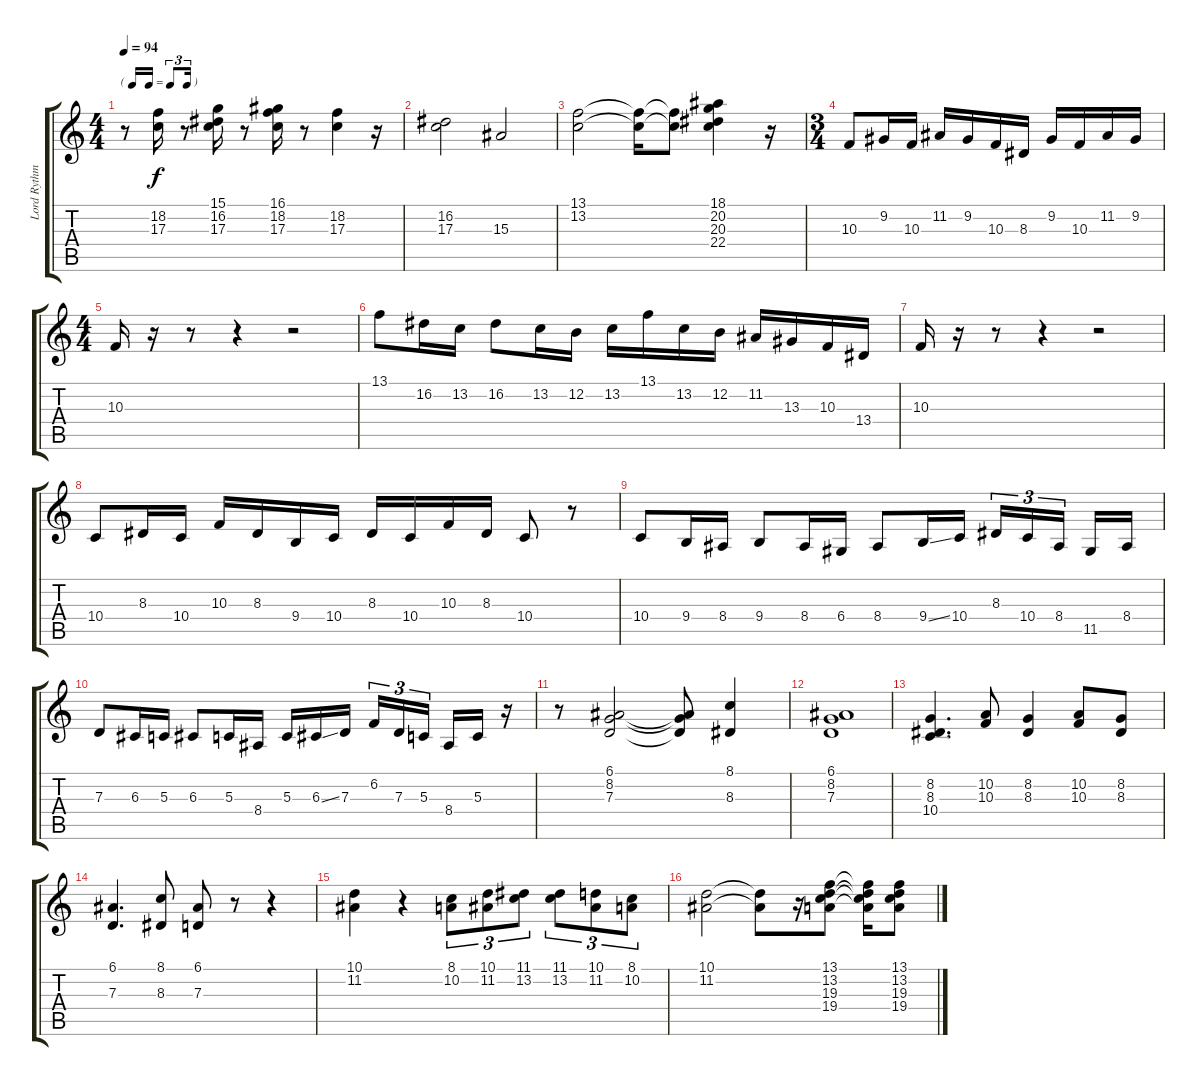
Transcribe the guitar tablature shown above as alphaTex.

\track ("Lord Rythm" "Lord Rythm") {instrument rockorgan}
\staff {score tabs}
\tuning (E4 B3 G3 D3 A2 E2) {hide}
\ts (4 4)
\tf triplet16th
\tempo 94
\clef g2
\ks c
r.8{dy f} (18.2 17.3).16 r.8 (15.1 16.2 17.3).16 r.8 (16.1 18.2 17.3).16 r.8 (18.2 17.3).4 r.16 |
(16.2 17.3).2 15.3.2 |
(13.1 13.2).2 (13.1{t} 13.2{t}).16 (13.1{t} 13.2{t}).8 (18.1 20.2 20.3 22.4).4 r.16 |
\ts (3 4)
10.3.8 9.2.16 10.3.16 11.2.16 9.2.16 10.3.16 8.3.16 9.2.16 10.3.16 11.2.16 9.2.16 |
\ts (4 4)
10.3.16 r.16 r.8 r.4 r.2 |
13.1.8 16.2.16 13.2.16 16.2.8 13.2.16 12.2.16 13.2.16 13.1.16 13.2.16 12.2.16 11.2.16 13.3.16 10.3.16 13.4.16 |
10.3.16 r.16 r.8 r.4 r.2 |
10.4.8 8.3.16 10.4.16 10.3.16 8.3.16 9.4.16 10.4.16 8.3.16 10.4.16 10.3.16 8.3.16 10.4.8 r.8 |
10.4.8 9.4.16 8.4.16 9.4.8 8.4.16 6.4.16 8.4.8 9.4{ss}.16 10.4.16 8.3.16{tu (3 2)} 10.4.16{tu (3 2)} 8.4.16{tu (3 2) beam splitsecondary} 11.5.16 8.4.16 |
7.3.8 6.3.16 5.3.16 6.3.8 5.3.16 8.4.16 5.3.16 6.3{ss}.16 7.3.16{beam splitsecondary} 6.2.16{tu (3 2)} 7.3.16{tu (3 2)} 5.3.16{tu (3 2) beam splitsecondary} 8.4.16 5.3.16 r.16 |
r.8 (6.1 8.2 7.3).2 (6.1{t} 8.2{t} 7.3{t}).8 (8.1 8.3).4 |
(6.1 8.2 7.3).1 |
(8.2 8.3 10.4).4{d} (10.2 10.3).8 (8.2 8.3).4 (10.2 10.3).8 (8.2 8.3).8 |
(6.1 7.3).4{d} (8.1 8.3).8 (6.1 7.3).8 r.8 r.4 |
(10.1 11.2).4 r.4 (8.1 10.2).8{tu (3 2)} (10.1 11.2).8{tu (3 2)} (11.1 13.2).8{tu (3 2)} (11.1 13.2).8{tu (3 2)} (10.1 11.2).8{tu (3 2)} (8.1 10.2).8{tu (3 2)} |
(10.1 11.2).2 (10.1{t} 11.2{t}).8 r.16 (13.1 13.2 19.3 19.4).8 (13.1{t} 13.2{t} 19.3{t} 19.4{t}).16 (13.1 13.2 19.3 19.4).8
